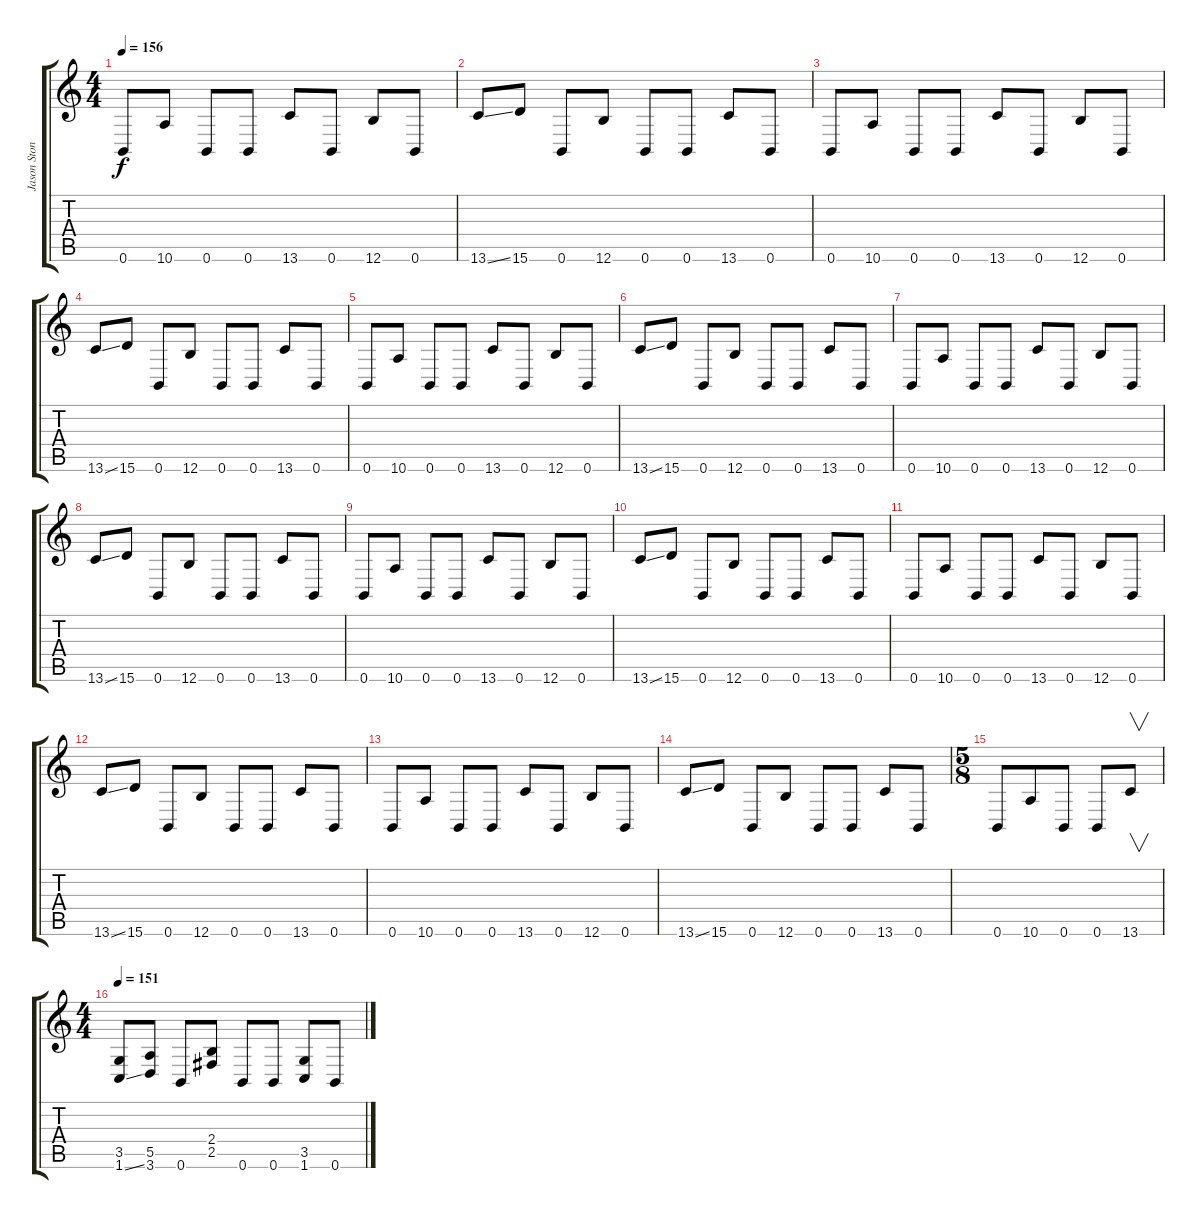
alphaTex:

\track ("Jason Stone" "Jason Ston") {instrument distortionguitar}
\staff {score tabs}
\tuning (B3 Gb3 D3 A2 E2 B1) {hide}
\ts (4 4)
\tempo 156
\clef g2
\ks c
0.6.8{dy f} 10.6.8 0.6.8 0.6.8 13.6.8 0.6.8 12.6.8 0.6.8 |
13.6{ss}.8 15.6.8 0.6.8 12.6.8 0.6.8 0.6.8 13.6.8 0.6.8 |
0.6.8 10.6.8 0.6.8 0.6.8 13.6.8 0.6.8 12.6.8 0.6.8 |
13.6{ss}.8 15.6.8 0.6.8 12.6.8 0.6.8 0.6.8 13.6.8 0.6.8 |
0.6.8 10.6.8 0.6.8 0.6.8 13.6.8 0.6.8 12.6.8 0.6.8 |
13.6{ss}.8 15.6.8 0.6.8 12.6.8 0.6.8 0.6.8 13.6.8 0.6.8 |
0.6.8 10.6.8 0.6.8 0.6.8 13.6.8 0.6.8 12.6.8 0.6.8 |
13.6{ss}.8 15.6.8 0.6.8 12.6.8 0.6.8 0.6.8 13.6.8 0.6.8 |
0.6.8 10.6.8 0.6.8 0.6.8 13.6.8 0.6.8 12.6.8 0.6.8 |
13.6{ss}.8 15.6.8 0.6.8 12.6.8 0.6.8 0.6.8 13.6.8 0.6.8 |
0.6.8 10.6.8 0.6.8 0.6.8 13.6.8 0.6.8 12.6.8 0.6.8 |
13.6{ss}.8 15.6.8 0.6.8 12.6.8 0.6.8 0.6.8 13.6.8 0.6.8 |
0.6.8 10.6.8 0.6.8 0.6.8 13.6.8 0.6.8 12.6.8 0.6.8 |
13.6{ss}.8 15.6.8 0.6.8 12.6.8 0.6.8 0.6.8 13.6.8 0.6.8 |
\ts (5 8)
0.6.8 10.6.8 0.6.8 0.6.8 13.6.8{v} |
\ts (4 4)
\tempo 151
(3.5 1.6{ss}).8 (5.5 3.6).8 0.6.8 (2.4 2.5).8 0.6.8 0.6.8 (3.5 1.6).8 0.6.8
